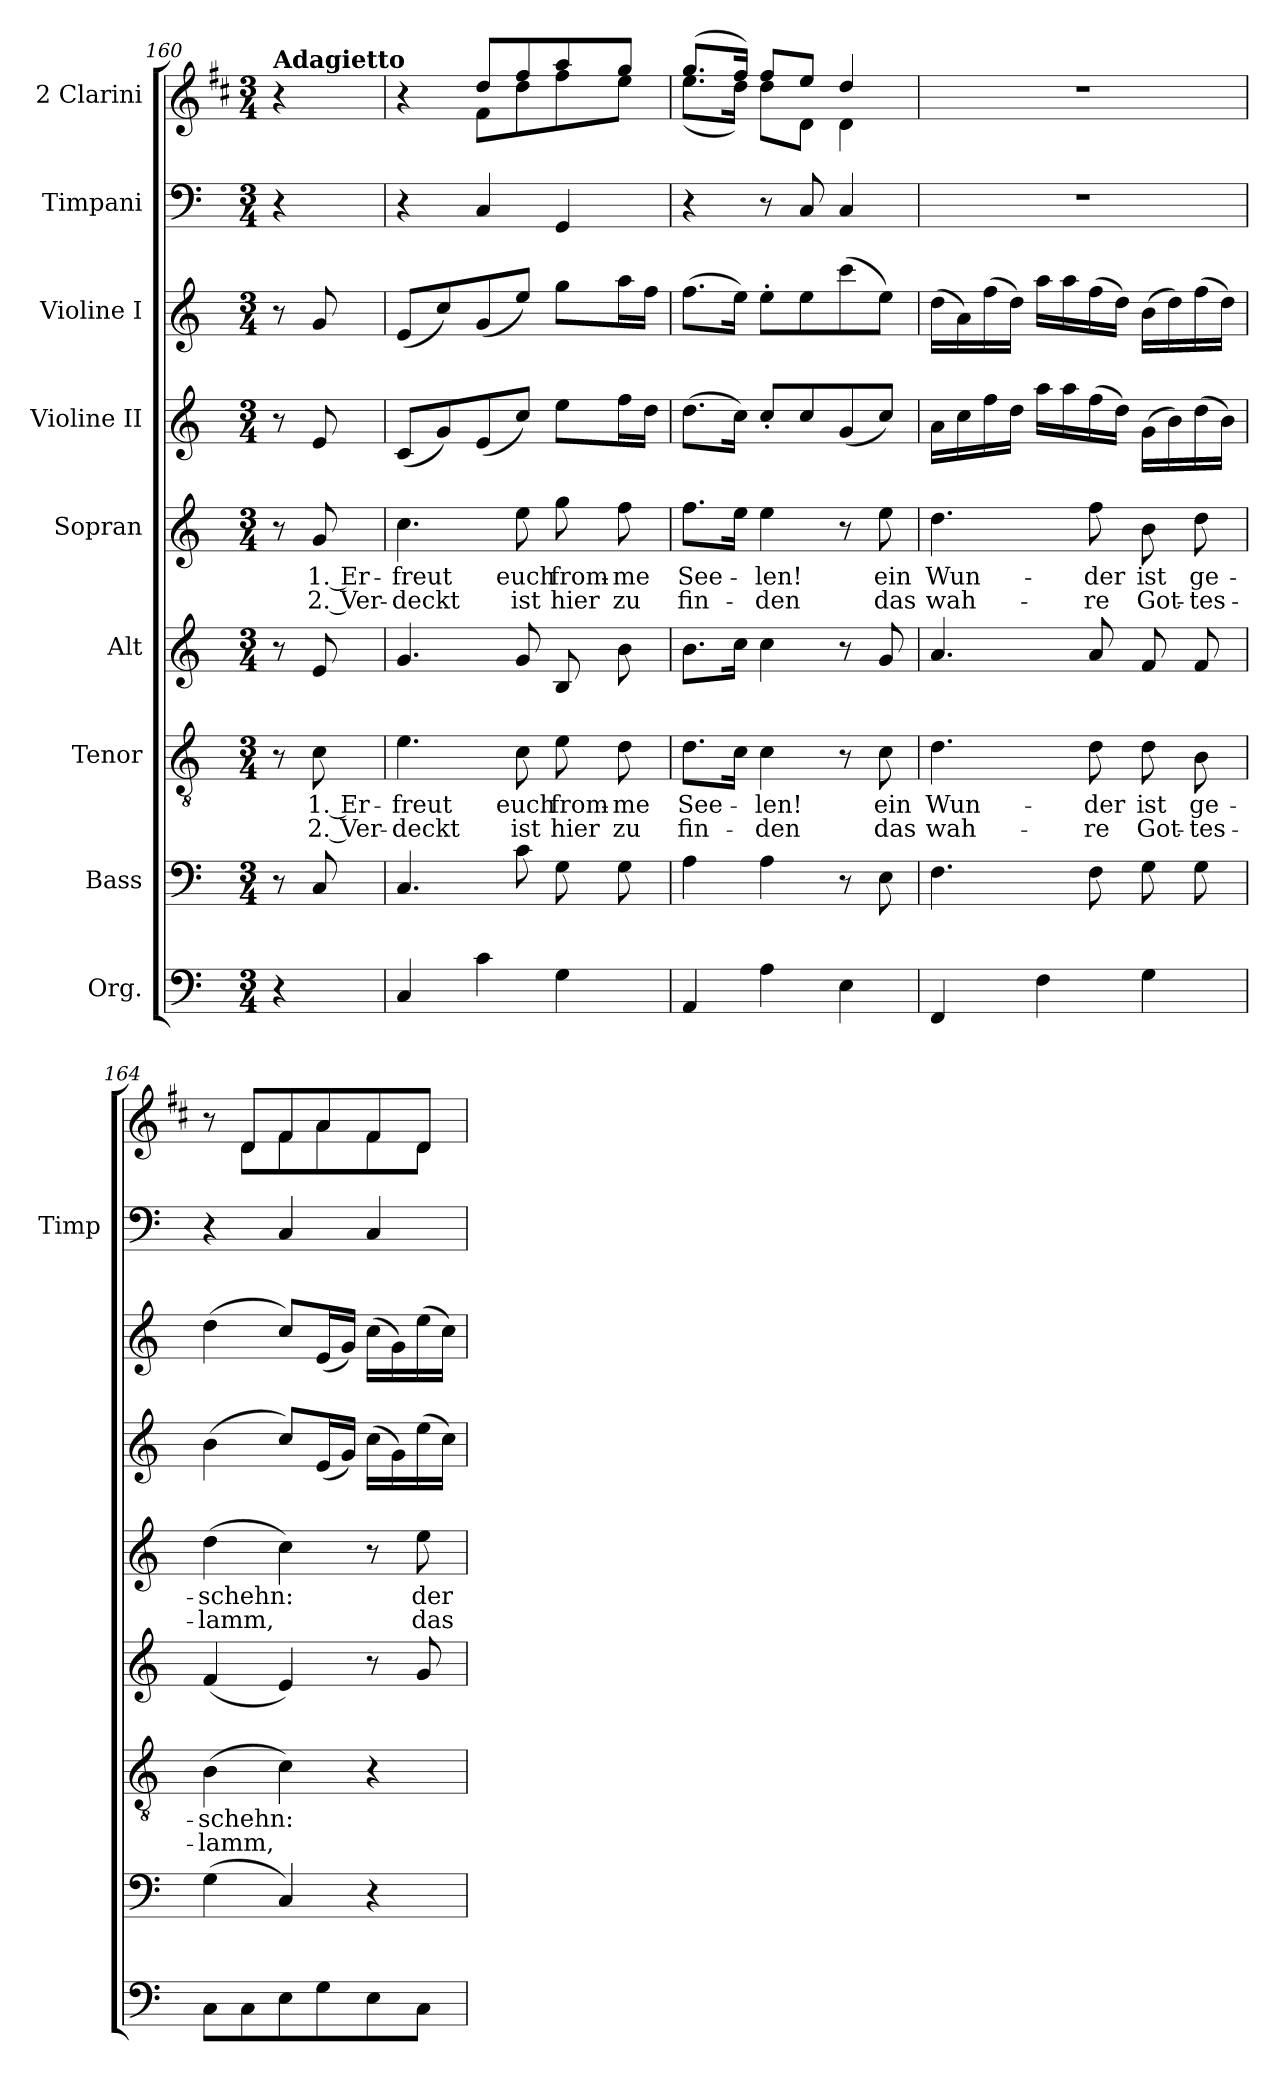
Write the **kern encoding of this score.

**kern	**kern	**kern	**text	**text	**kern	**kern	**text	**text	**kern	**kern	**kern	**kern
*part9	*part8	*part7	*part7	*part7	*part6	*part5	*part5	*part5	*part4	*part3	*part2	*part1
*staff9	*staff8	*staff7	*staff7	*staff7	*staff6	*staff5	*staff5	*staff5	*staff4	*staff3	*staff2	*staff1
*I"Org.	*I"Bass	*I"Tenor	*	*	*I"Alt	*I"Sopran	*	*	*I"Violine II	*I"Violine I	*I"Timpani	*I"2 Clarini
*	*	*	*	*	*	*	*	*	*	*	*I'Timp	*
!!LO:PB:g=z
*clefF4	*clefF4	*clefGv2	*	*	*clefG2	*clefG2	*	*	*clefG2	*clefG2	*clefF4	*clefG2
*ITrd7c12	*	*	*	*	*	*	*	*	*	*	*	*ITrd1c2
*k[]	*k[]	*k[]	*	*	*k[]	*k[]	*	*	*k[]	*k[]	*k[]	*k[]
*M3/4	*M3/4	*M3/4	*	*	*M3/4	*M3/4	*	*	*M3/4	*M3/4	*M3/4	*M3/4
=160X6	=160X6	=160X6	=160X6	=160X6	=160X6	=160X6	=160X6	=160X6	=160X6	=160X6	=160X6	=160X6
!	!	!	!	!	!	!	!	!	!	!	!	!LO:TX:a:B:t=Adagietto
4r	8r	8r	.	.	8r	8r	.	.	8r	8r	4r	4r
.	8C/	8c\	1. Er-	2. Ver-	8e/	8g/	1. Er-	2. Ver-	8e/	8g/	.	.
=161	=161	=161	=161	=161	=161	=161	=161	=161	=161	=161	=161	=161
*	*	*	*	*	*	*	*	*	*	*	*	*^
4CC/	4.C/	4.e\	-freut	-deckt	4.g/	4.cc\	-freut	-deckt	(8c/L	(8e/L	4r	4r	4ryy
.	.	.	.	.	.	.	.	.	8g/)	8cc/)	.	.	.
4C\	.	.	.	.	.	.	.	.	(8e/	(8g/	4C/	8cc/L	8e\L
.	8c\	8c\	euch	ist	8g/	8ee\	euch	ist	8cc/J)	8ee/J)	.	8ee/	8cc\
4GG\	8G\	8e\	from-	hier	8B/	8gg\	from-	hier	8ee\L	8gg\L	4GG/	8gg/	8ee\
.	8G\	8d\	-me	zu	8b\	8ff\	-me	zu	16ff\L	16aa\L	.	8ff/J	8dd\J
.	.	.	.	.	.	.	.	.	16dd\JJ	16ff\JJ	.	.	.
=162	=162	=162	=162	=162	=162	=162	=162	=162	=162	=162	=162	=162	=162
4AAA/	4A\	8.d\L	See-	fin-	8.b\L	8.ff\L	See-	fin-	(>8.dd\L	(>8.ff\L	4r	(8.ff/L	(8.dd\L
.	.	16c\Jk	.	.	16cc\Jk	16ee\Jk	.	.	16cc\Jk)	16ee\Jk)	.	16ee/Jk)	16cc\Jk)
4AA\	4A\	4c\	-len!	-den	4cc\	4ee\	-len!	-den	8cc'/L	8ee'\L	8r	8ee/L	8cc\L
.	.	.	.	.	.	.	.	.	8cc/	8ee\	8C/	8dd/J	8c\J
4EE\	8r	8r	.	.	8r	8r	.	.	(8g/	(>8ccc\	4C/	4cc/	4c\
.	8E\	8c\	ein	das	8g/	8ee\	ein	das	8cc/J)	8ee\J)	.	.	.
*	*	*	*	*	*	*	*	*	*	*	*	*v	*v
=163	=163	=163	=163	=163	=163	=163	=163	=163	=163	=163	=163	=163
4FFF/	4.F\	4.d\	Wun-	wah-	4.a/	4.dd\	Wun-	wah-	16a\LL	(>16dd\LL	2.r	2.r
.	.	.	.	.	.	.	.	.	16cc\	16a\)	.	.
.	.	.	.	.	.	.	.	.	16ff\	(>16ff\	.	.
.	.	.	.	.	.	.	.	.	16dd\JJ	16dd\JJ)	.	.
4FF\	.	.	.	.	.	.	.	.	16aa\LL	16aa\LL	.	.
.	.	.	.	.	.	.	.	.	16aa\	16aa\	.	.
.	8F\	8d\	-der	-re	8a/	8ff\	-der	-re	(>16ff\	(>16ff\	.	.
.	.	.	.	.	.	.	.	.	16dd\JJ)	16dd\JJ)	.	.
4GG\	8G\	8d\	ist	Got-	8f/	8b\	ist	Got-	(>16g\LL	(>16b\LL	.	.
.	.	.	.	.	.	.	.	.	16b\)	16dd\)	.	.
.	8G\	8B\	ge-	-tes-	8f/	8dd\	ge-	-tes-	(>16dd\	(>16ff\	.	.
.	.	.	.	.	.	.	.	.	16b\JJ)	16dd\JJ)	.	.
!!LO:LB:g=z
=164	=164	=164	=164	=164	=164	=164	=164	=164	=164	=164	=164	=164
*	*	*	*	*	*	*	*	*	*	*	*	*^
8CC\L	(>4G\	(>4B\	-schehn:	-lamm,	(4f/	(>4dd\	-schehn:	-lamm,	(>4b\	(>4dd\	4r	8r	8ryy
8CC\	.	.	.	.	.	.	.	.	.	.	.	8c/L	8c\L
8EE\	4C/)	4c\)	.	.	4e/)	4cc\)	.	.	8cc/L)	8cc/L)	4C/	8e/	8e\
8GG\	.	.	.	.	.	.	.	.	(16e/L	(16e/L	.	8g/	8g\
.	.	.	.	.	.	.	.	.	16g/JJ)	16g/JJ)	.	.	.
8EE\	4r	4r	.	.	8r	8r	.	.	(>16cc\LL	(>16cc\LL	4C/	8e/	8e\
.	.	.	.	.	.	.	.	.	16g\)	16g\)	.	.	.
8CC\J	.	.	.	.	8g/	8ee\	der	das	(>16ee\	(>16ee\	.	8c/J	8c\J
.	.	.	.	.	.	.	.	.	16cc\JJ)	16cc\JJ)	.	.	.
*	*	*	*	*	*	*	*	*	*	*	*	*v	*v
=	=	=	=	=	=	=	=	=	=	=	=	=
*-	*-	*-	*-	*-	*-	*-	*-	*-	*-	*-	*-	*-
